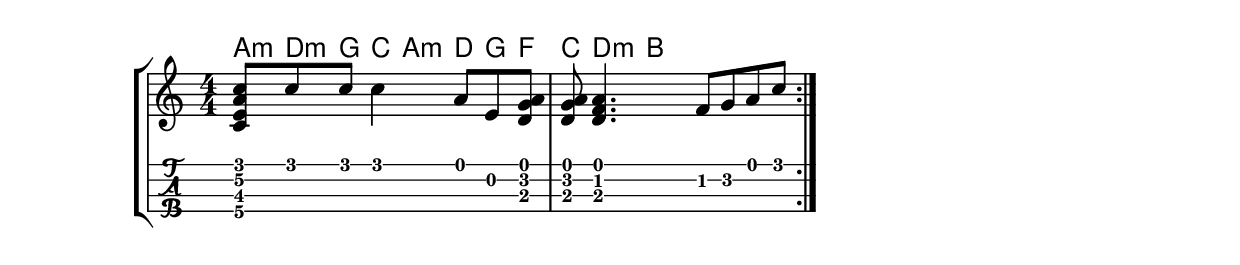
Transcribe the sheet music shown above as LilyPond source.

\version "2.18.2"

\layout{
	\context {
		\TabStaff
		stringTunings = #tenor-ukulele-tuning
	}
}

%--- Introducción de las notas ---%
uno = \relative c' {
\key c \major
\numericTimeSignature
\time 4/4
	<c e a c>8 c' c c4 a8 e <d g a> |
	<d g a> <d f a>4. f8 g a c |
	

	\bar ":|." 
}


acordes = \chordmode {
	\powerChords
	a:m d:m g c a:m d g f c d:m b
 }

%--- Partitura ---%
\score {
	\new StaffGroup	
	<<
	    \new ChordNames \acordes
		\new Staff \uno
		\new TabStaff \uno
	>>
}